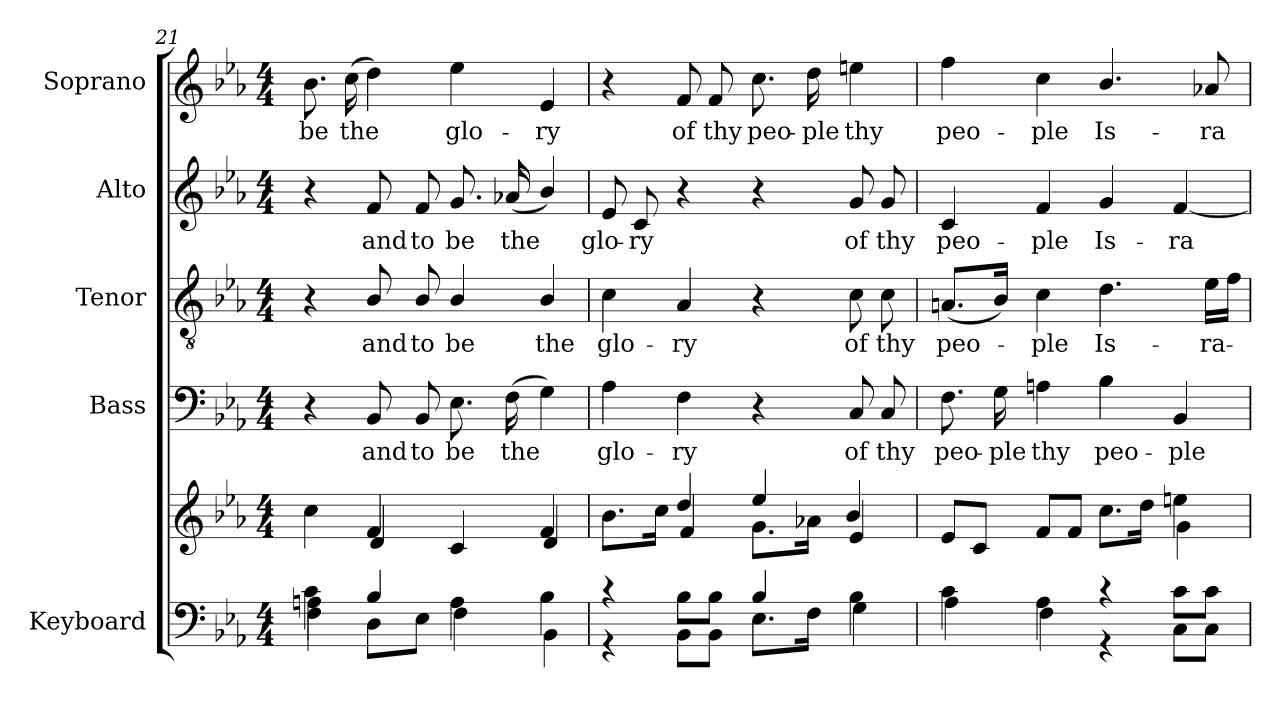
**kern	**kern	**kern	**text	**kern	**text	**kern	**text	**kern	**text
*part5	*part5	*part4	*part4	*part3	*part3	*part2	*part2	*part1	*part1
*staff6	*staff5	*staff4	*staff4	*staff3	*staff3	*staff2	*staff2	*staff1	*staff1
*I"Keyboard	*	*I"Bass	*	*I"Tenor	*	*I"Alto	*	*I"Soprano	*
*	*	*I'B	*	*I'T	*	*I'A	*	*I'S	*
!!LO:LB:g=z
*clefF4	*clefG2	*clefF4	*	*clefGv2	*	*clefG2	*	*clefG2	*
*k[b-e-a-]	*k[b-e-a-]	*k[b-e-a-]	*	*k[b-e-a-]	*	*k[b-e-a-]	*	*k[b-e-a-]	*
*E-:	*E-:	*E-:	*	*E-:	*	*E-:	*	*E-:	*
*M4/4	*M4/4	*M4/4	*	*M4/4	*	*M4/4	*	*M4/4	*
=21	=21	=21	=21	=21	=21	=21	=21	=21	=21
*^	*^	*	*	*	*	*	*	*	*
*	*^	*	*	*	*	*	*	*	*	*	*
!	!	!	!	!	!	!	!	!	!	!	!	!LO:LY:b
4c\	4An\	4F\	4cc\	4ryy	4r	.	4r	.	4r	.	8.b-	be
!	!	!	!	!	!	!	!	!	!	!	!	!LO:LY:b
.	.	.	.	.	.	.	.	.	.	.	(>16ccLL	the
!	!	!	!	!	!	!LO:LY:b	!	!LO:LY:b	!	!LO:LY:b	!	!
2.ryy	4B-/	8D\L	4f/	4d/	8BB-	and	8B-/	and	8f	and	4dd)	.
!	!	!	!	!	!	!LO:LY:b	!	!LO:LY:b	!	!LO:LY:b	!	!
.	.	8E-\J	.	.	8BB-	to	8B-/	to	8f	to	.	.
!	!	!	!	!	!	!LO:LY:b	!	!LO:LY:b	!	!LO:LY:b	!	!LO:LY:b
.	4A\	4F\	4ryy	4c/	8.E-	be	4B-/	be	8.g	be	4ee-	glo-
!	!	!	!	!	!	!LO:LY:b	!	!	!	!LO:LY:b	!	!
.	.	.	.	.	(>16FLL	the	.	.	(<16a-XLL	the	.	.
!	!	!	!	!	!	!	!	!LO:LY:b	!	!	!	!LO:LY:b
.	4B-\	4BB-\	4f/	4d/	4G)	.	4B-/	the	4b-/)	.	4e-	-ry
!!LO:LB:g=z
=22	=22	=22	=22	=22	=22	=22	=22	=22	=22	=22	=22	=22
!	!	!	!	!	!	!LO:LY:b	!	!LO:LY:b	!	!LO:LY:b	!	!
*	*v	*v	*	*	*	*	*	*	*	*	*	*
4r	4r	8.b-\L	4ryy	4A-	glo-	4c	glo-	8e-J	glo-	4r	.
!	!	!	!	!	!	!	!	!	!LO:LY:b	!	!
.	.	.	.	.	.	.	.	8c	-ry	.	.
.	.	16cc\J	.	.	.	.	.	.	.	.	.
!	!	!	!	!	!LO:LY:b	!	!LO:LY:b	!	!	!	!LO:LY:b
8B-\L	8BB-\L	4dd/	4f/	4F	-ry	4A-	-ry	4r	.	8fJ	of
!	!	!	!	!	!	!	!	!	!	!	!LO:LY:b
8B-\J	8BB-\J	.	.	.	.	.	.	.	.	8f	thy
!	!	!	!	!	!	!	!	!	!	!	!LO:LY:b
4B-/	8.E-\L	4ee-/	8.g\L	4r	.	4r	.	4r	.	8.cc	peo-
!	!	!	!	!	!	!	!	!	!	!	!LO:LY:b
.	16F\J	.	16a-X\J	.	.	.	.	.	.	16dd	-ple
!	!	!	!	!	!LO:LY:b	!	!LO:LY:b	!	!LO:LY:b	!	!LO:LY:b
4B-\	4G\	4e-/	4b-/	8CJ	of	8c	of	8g	of	4een	thy
!	!	!	!	!	!LO:LY:b	!	!LO:LY:b	!	!LO:LY:b	!	!
.	.	.	.	8C	thy	8c	thy	8g	thy	.	.
=23	=23	=23	=23	=23	=23	=23	=23	=23	=23	=23	=23
!	!	!	!	!	!LO:LY:b	!	!LO:LY:b	!	!LO:LY:b	!	!LO:LY:b
4c\	4A-\	4ryy	8e-/L	8.F	peo-	(<8.AnL	peo-	4c	peo-	4ff	peo-
.	.	.	8c/J	.	.	.	.	.	.	.	.
!	!	!	!	!	!LO:LY:b	!	!	!	!	!	!
.	.	.	.	16G	-ple	16B-J)	.	.	.	.	.
!	!	!	!	!	!LO:LY:b	!	!LO:LY:b	!	!LO:LY:b	!	!LO:LY:b
4A-\	4F\	8f/L	4ryy	4An	thy	4c	ple	4f	-ple	4cc	-ple
.	.	8f/J	.	.	.	.	.	.	.	.	.
!	!	!	!	!	!LO:LY:b	!	!LO:LY:b	!	!LO:LY:b	!	!LO:LY:b
4r	4r	8.cc\L	4ryy	4B-	peo-	4.d	Is-	4g	Is-	4.b-/	Is-
.	.	16dd\J	.	.	.	.	.	.	.	.	.
!	!	!	!	!	!LO:LY:b	!	!	!	!LO:LY:b	!	!
8c\L	8C\L	4een\	4g\	4BB-	-ple	.	.	[4f	-ra-	.	.
!	!	!	!	!	!	!	!LO:LY:b	!	!	!	!LO:LY:b
8c\J	8C\J	.	.	.	.	16e-LL	-ra-	.	.	8a-XL	-ra-
.	.	.	.	.	.	16fJJ	.	.	.	.	.
*v	*v	*	*	*	*	*	*	*	*	*	*
*	*v	*v	*	*	*	*	*	*	*	*
=	=	=	=	=	=	=	=	=	=
*-	*-	*-	*-	*-	*-	*-	*-	*-	*-
